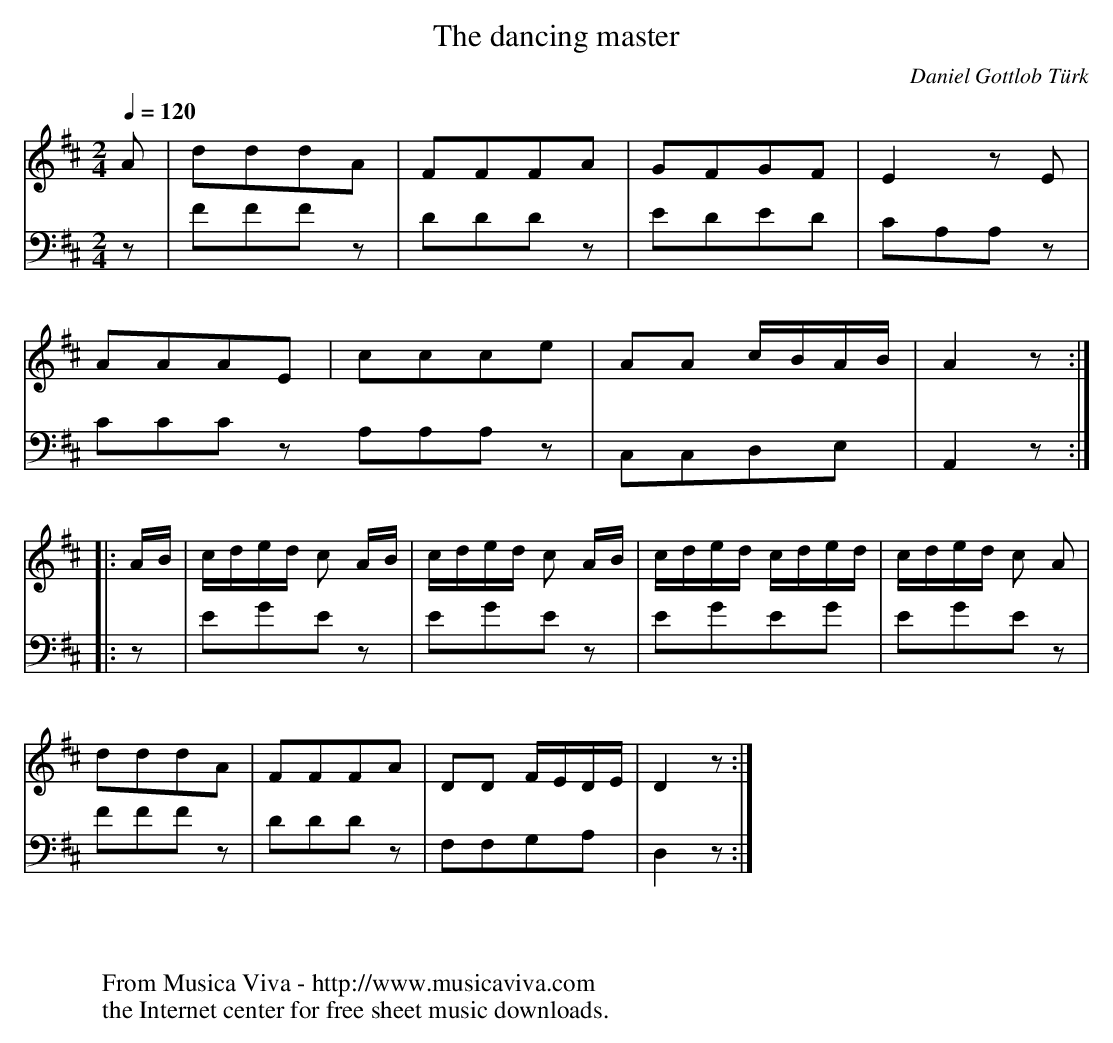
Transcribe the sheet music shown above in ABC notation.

X:1
T:The dancing master
C:Daniel Gottlob T\"urk
V:1 Program 1 0 %Piano
V:2 Program 1 0 bass %Piano
M:2/4
L:1/8
Q:1/4=120
K:D
V:1
A|dddA|FFFA|GFGF|E2 z E|
V:2
z|FFF z|DDD z|EDED|CA,A, z|
V:1
AAAE|ccce|AA c/B/A/B/|A2 z:|
V:2
CCC z A,A,A, z|C,C,D,E,|A,,2 z:|
V:1
|:A/B/|c/d/e/d/ c A/B/|c/d/e/d/ c A/B/|c/d/e/d/ c/d/e/d/|c/d/e/d/ c A|
V:2
|:z|EGE z|EGE z|EGEG|EGE z|
V:1
dddA|FFFA|DD F/E/D/E/|D2 z:|
V:2
FFF z|DDD z| F,F,G,A,|D,2 z:|
W:
W:
W:  From Musica Viva - http://www.musicaviva.com
W:  the Internet center for free sheet music downloads.
